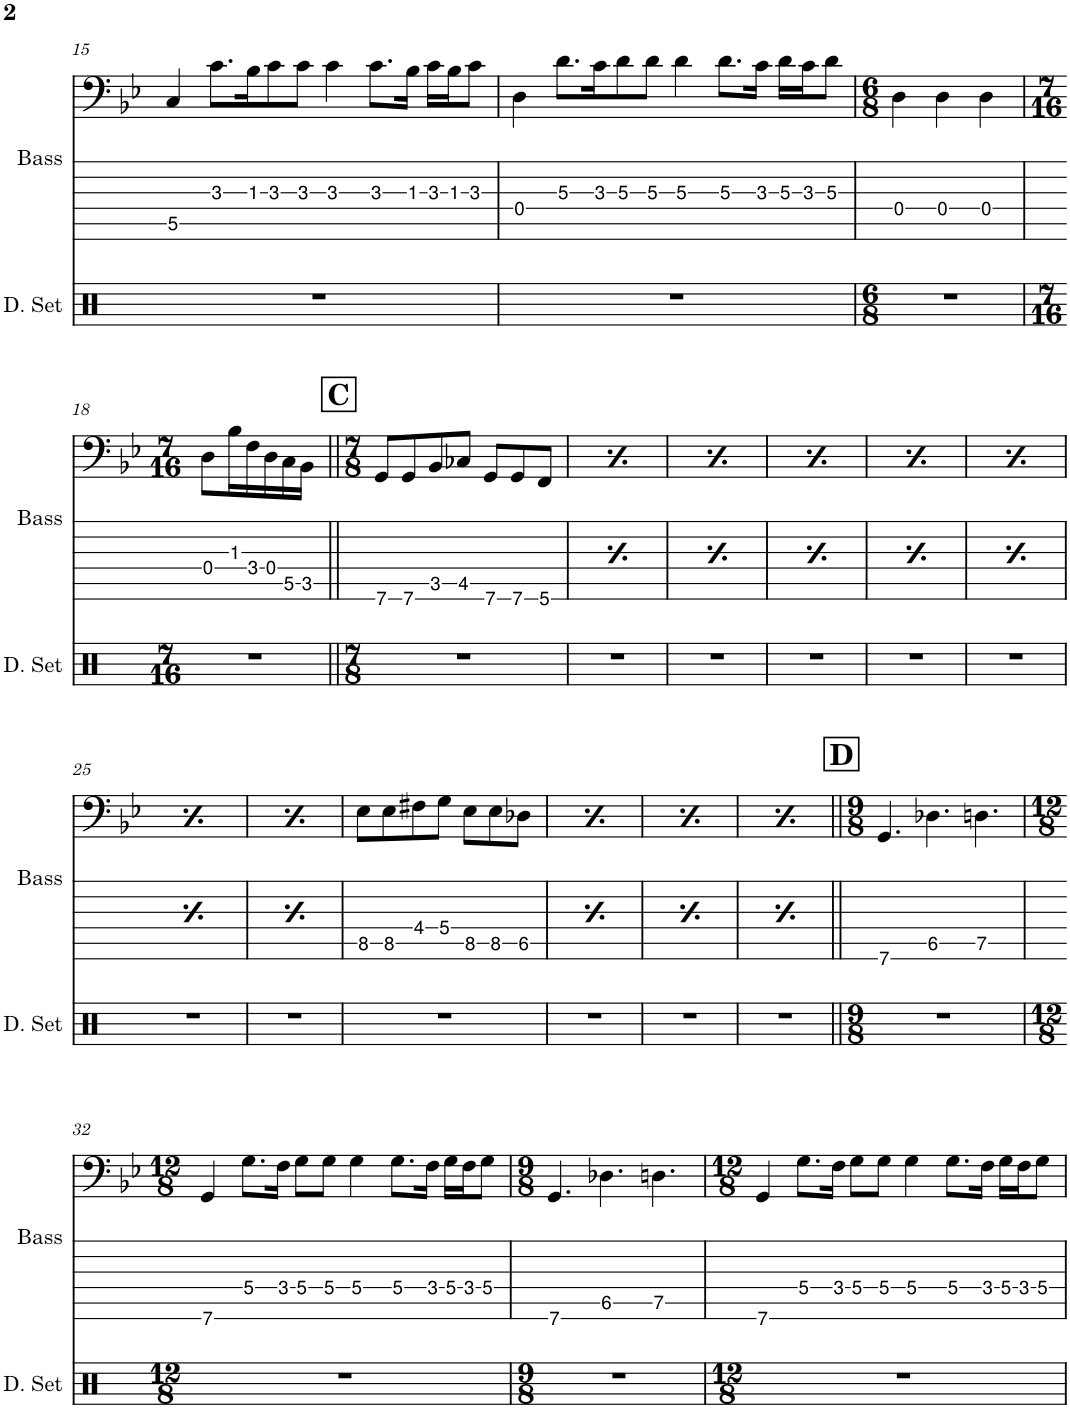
**kern	**kern	**kern
*part2	*part1	*part1
*staff3	*staff2	*staff1
*I"Drumset	*I"Bass	*
*I'D. Set	*I'Bass	*
!!LO:PB:g=z
*clefX	*clefF4	*clefF4
*	*Trd7c12	*Trd7c12
*k[]	*k[b-e-]	*k[b-e-]
*M12/8	*M12/8	*M12/8
=15	=15	=15
1.r	4C	4C/
.	8.c	8.c\L
.	16B-KL	16B-\K
.	8c	8c\
.	8cJ	8c\J
.	4c	4c\
.	8.c	8.c\L
.	16B-LL	16B-\Jk
.	16c	16c\LL
.	16B-J	16B-\J
.	8cJ	8c\J
=16	=16	=16
1.r	4D	4D\
.	8.d	8.d\L
.	16cKL	16c\K
.	8d	8d\
.	8dJ	8d\J
.	4d	4d\
.	8.d	8.d\L
.	16cLL	16c\Jk
.	16d	16d\LL
.	16cJ	16c\J
.	8dJ	8d\J
=17	=17	=17
*M6/8	*M6/8	*M6/8
2.r	4D	4D\
.	4D	4D\
.	4D	4D\
!!LO:LB:g=z
=18	=18	=18
*M7/16	*M7/16	*M7/16
4..r	8D	8D\L
.	16B-LL	16B-\L
.	16FJJ	16F\
.	16DLL	16D\
.	16C	16C\
.	16BB-JJ	16BB-\JJ
=19||	=19||	=19||
*M7/8	*M7/8	*M7/8
2..r	8GGL	8GG/L
.	8GGJ	8GG/
.	8BB-L	8BB-/
.	8C-XJ	8C-X/J
.	8GGL	8GG/L
.	8GG	8GG/
.	8FFJ	8FF/J
=20	=20	=20
2..r	8GGL	8GG/L
.	8GGJ	8GG/
.	8BB-L	8BB-/
.	8C-XJ	8C-X/J
.	8GGL	8GG/L
.	8GG	8GG/
.	8FFJ	8FF/J
=21	=21	=21
2..r	8GGL	8GG/L
.	8GGJ	8GG/
.	8BB-L	8BB-/
.	8C-XJ	8C-X/J
.	8GGL	8GG/L
.	8GG	8GG/
.	8FFJ	8FF/J
=22	=22	=22
2..r	8GGL	8GG/L
.	8GGJ	8GG/
.	8BB-L	8BB-/
.	8C-XJ	8C-X/J
.	8GGL	8GG/L
.	8GG	8GG/
.	8FFJ	8FF/J
=23	=23	=23
2..r	8GGL	8GG/L
.	8GGJ	8GG/
.	8BB-L	8BB-/
.	8C-XJ	8C-X/J
.	8GGL	8GG/L
.	8GG	8GG/
.	8FFJ	8FF/J
=24	=24	=24
2..r	8GGL	8GG/L
.	8GGJ	8GG/
.	8BB-L	8BB-/
.	8C-XJ	8C-X/J
.	8GGL	8GG/L
.	8GG	8GG/
.	8FFJ	8FF/J
!!LO:LB:g=z
=25	=25	=25
2..r	8GGL	8GG/L
.	8GGJ	8GG/
.	8BB-L	8BB-/
.	8C-XJ	8C-X/J
.	8GGL	8GG/L
.	8GG	8GG/
.	8FFJ	8FF/J
=26	=26	=26
2..r	8GGL	8GG/L
.	8GGJ	8GG/
.	8BB-L	8BB-/
.	8C-XJ	8C-X/J
.	8GGL	8GG/L
.	8GG	8GG/
.	8FFJ	8FF/J
=27	=27	=27
2..r	8E-L	8E-\L
.	8E-J	8E-\
.	8F#XL	8F#X\
.	8GJ	8G\J
.	8E-L	8E-\L
.	8E-	8E-\
.	8D-XJ	8D-X\J
=28	=28	=28
2..r	8E-L	8E-\L
.	8E-J	8E-\
.	8F#XL	8F#X\
.	8GJ	8G\J
.	8E-L	8E-\L
.	8E-	8E-\
.	8D-XJ	8D-X\J
=29	=29	=29
2..r	8E-L	8E-\L
.	8E-J	8E-\
.	8F#XL	8F#X\
.	8GJ	8G\J
.	8E-L	8E-\L
.	8E-	8E-\
.	8D-XJ	8D-X\J
=30	=30	=30
2..r	8E-L	8E-\L
.	8E-J	8E-\
.	8F#XL	8F#X\
.	8GJ	8G\J
.	8E-L	8E-\L
.	8E-	8E-\
.	8D-XJ	8D-X\J
=31||	=31||	=31||
*M9/8	*M9/8	*M9/8
8%9r	4.GG	4.GG/
.	4.D-X	4.D-X\
.	4.D	4.Dn\
!!LO:LB:g=z
=32	=32	=32
*M12/8	*M12/8	*M12/8
1.r	4GG	4GG/
.	8.G	8.G\L
.	16FKL	16F\Jk
.	8G	8G\L
.	8GJ	8G\J
.	4G	4G\
.	8.G	8.G\L
.	16FLL	16F\Jk
.	16G	16G\LL
.	16FJ	16F\J
.	8GJ	8G\J
=33	=33	=33
*M9/8	*M9/8	*M9/8
8%9r	4.GG	4.GG/
.	4.D-X	4.D-X\
.	4.D	4.Dn\
=34	=34	=34
*M12/8	*M12/8	*M12/8
1.r	4GG	4GG/
.	8.G	8.G\L
.	16FKL	16F\Jk
.	8G	8G\L
.	8GJ	8G\J
.	4G	4G\
.	8.G	8.G\L
.	16FLL	16F\Jk
.	16G	16G\LL
.	16FJ	16F\J
.	8GJ	8G\J
=	=	=
*-	*-	*-
